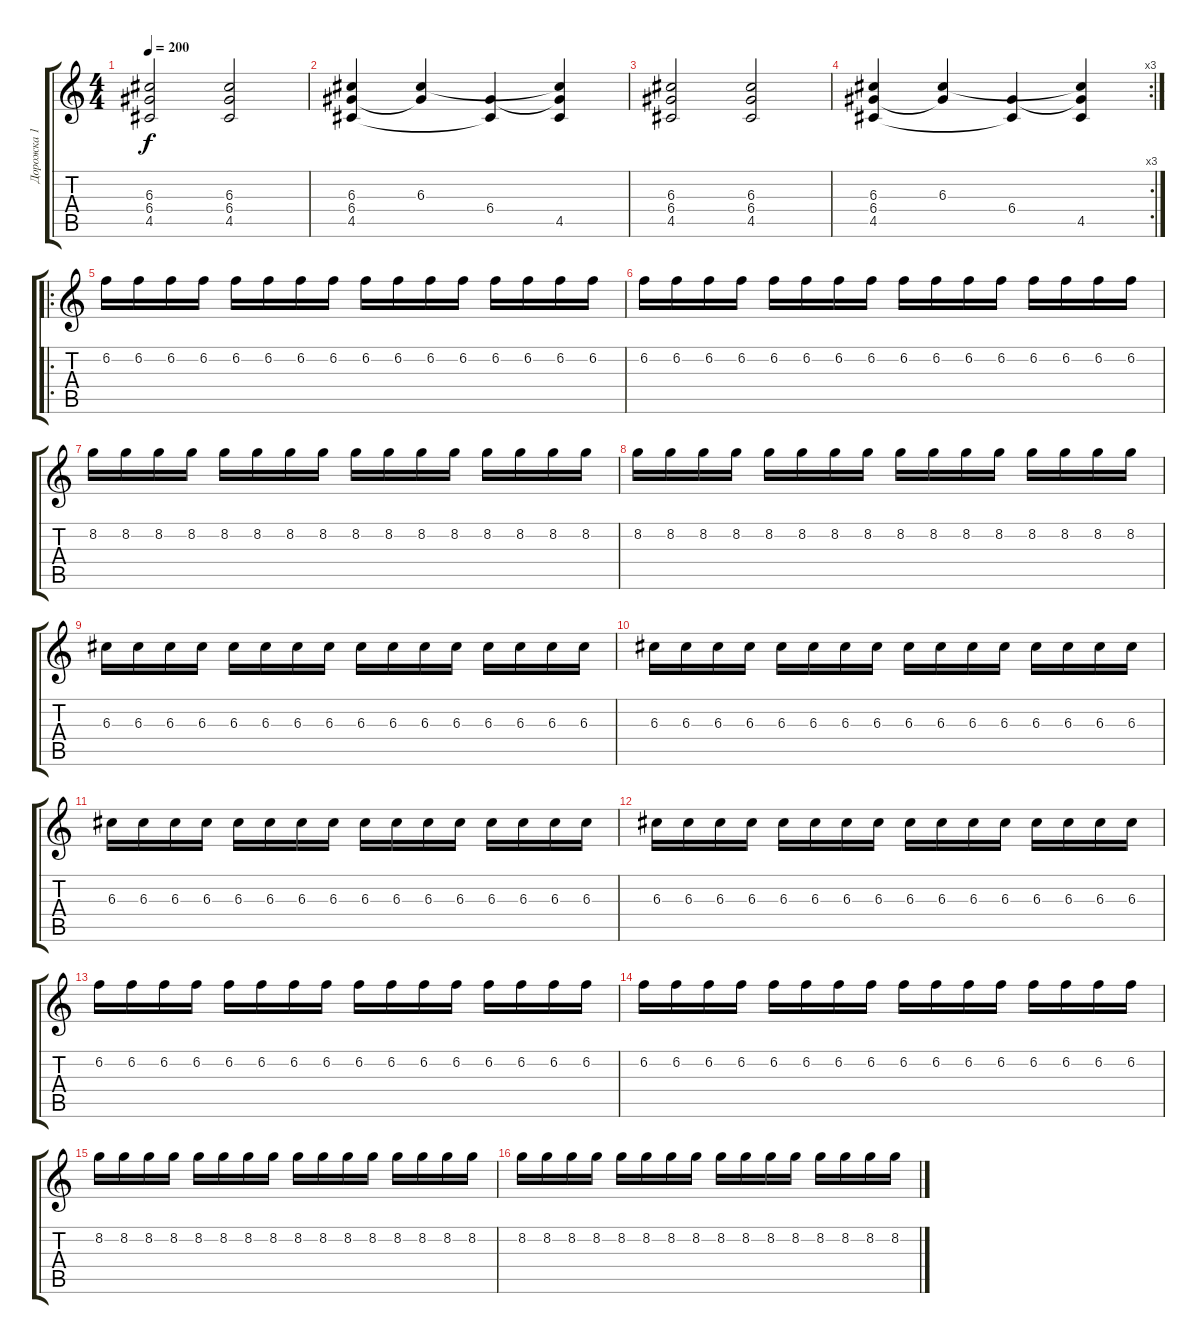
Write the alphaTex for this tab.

\track ("Дорожка 1" "Дорожка 1") {instrument distortionguitar}
\staff {score tabs}
\tuning (E4 B3 G3 D3 A2 E2) {hide}
\ts (4 4)
\tempo 200
\clef g2
\ks c
(6.3 6.4 4.5).2{dy f} (6.3 6.4 4.5).2 |
(6.3 6.4 4.5).4 (6.3 6.4{t}).4 (6.4 4.5{t}).4 (6.3{t} 6.4{t} 4.5).4 |
(6.3 6.4 4.5).2 (6.3 6.4 4.5).2 |
\rc 3
(6.3 6.4 4.5).4 (6.3 6.4{t}).4 (6.4 4.5{t}).4 (6.3{t} 6.4{t} 4.5).4 |
\ro
6.2.16{volume 11} 6.2.16 6.2.16 6.2.16 6.2.16 6.2.16 6.2.16 6.2.16 6.2.16 6.2.16 6.2.16 6.2.16 6.2.16 6.2.16 6.2.16 6.2.16 |
6.2.16 6.2.16 6.2.16 6.2.16 6.2.16 6.2.16 6.2.16 6.2.16 6.2.16 6.2.16 6.2.16 6.2.16 6.2.16 6.2.16 6.2.16 6.2.16 |
8.2.16 8.2.16 8.2.16 8.2.16 8.2.16 8.2.16 8.2.16 8.2.16 8.2.16 8.2.16 8.2.16 8.2.16 8.2.16 8.2.16 8.2.16 8.2.16 |
8.2.16 8.2.16 8.2.16 8.2.16 8.2.16 8.2.16 8.2.16 8.2.16 8.2.16 8.2.16 8.2.16 8.2.16 8.2.16 8.2.16 8.2.16 8.2.16 |
6.3.16 6.3.16 6.3.16 6.3.16 6.3.16 6.3.16 6.3.16 6.3.16 6.3.16 6.3.16 6.3.16 6.3.16 6.3.16 6.3.16 6.3.16 6.3.16 |
6.3.16 6.3.16 6.3.16 6.3.16 6.3.16 6.3.16 6.3.16 6.3.16 6.3.16 6.3.16 6.3.16 6.3.16 6.3.16 6.3.16 6.3.16 6.3.16 |
6.3.16 6.3.16 6.3.16 6.3.16 6.3.16 6.3.16 6.3.16 6.3.16 6.3.16 6.3.16 6.3.16 6.3.16 6.3.16 6.3.16 6.3.16 6.3.16 |
6.3.16 6.3.16 6.3.16 6.3.16 6.3.16 6.3.16 6.3.16 6.3.16 6.3.16 6.3.16 6.3.16 6.3.16 6.3.16 6.3.16 6.3.16 6.3.16 |
6.2.16 6.2.16 6.2.16 6.2.16 6.2.16 6.2.16 6.2.16 6.2.16 6.2.16 6.2.16 6.2.16 6.2.16 6.2.16 6.2.16 6.2.16 6.2.16 |
6.2.16 6.2.16 6.2.16 6.2.16 6.2.16 6.2.16 6.2.16 6.2.16 6.2.16 6.2.16 6.2.16 6.2.16 6.2.16 6.2.16 6.2.16 6.2.16 |
8.2.16 8.2.16 8.2.16 8.2.16 8.2.16 8.2.16 8.2.16 8.2.16 8.2.16 8.2.16 8.2.16 8.2.16 8.2.16 8.2.16 8.2.16 8.2.16 |
8.2.16 8.2.16 8.2.16 8.2.16 8.2.16 8.2.16 8.2.16 8.2.16 8.2.16 8.2.16 8.2.16 8.2.16 8.2.16 8.2.16 8.2.16 8.2.16
